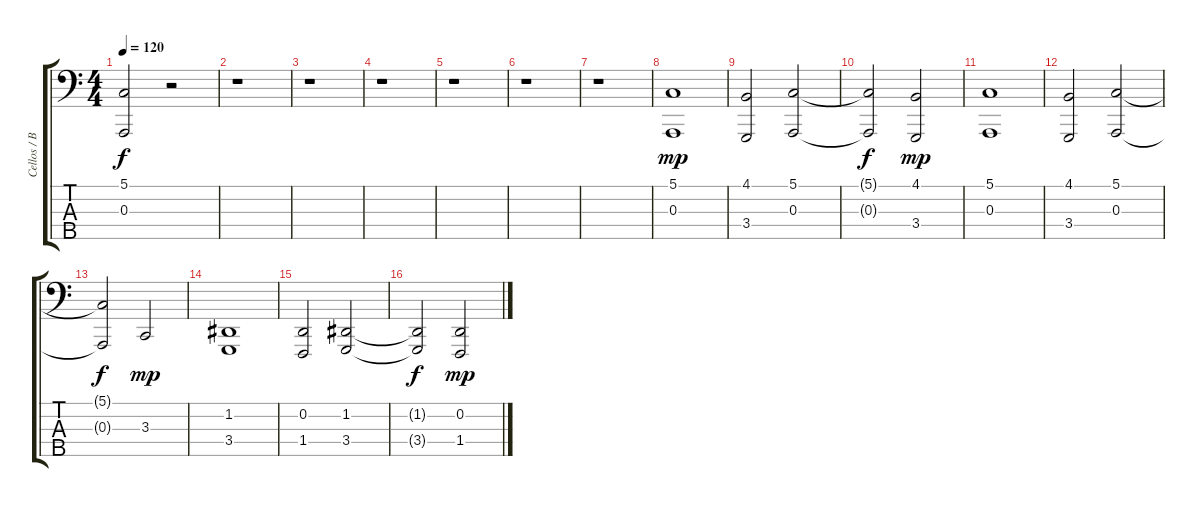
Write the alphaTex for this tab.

\track ("Cellos / Basses" "Cellos / B") {instrument stringensemble1}
\staff {score tabs}
\tuning (G2 D2 A1 E1 B0) {hide}
\ts (4 4)
\tempo 120
\clef f4
\ks c
(5.1{t} 0.3{t}).2{dy f} r.2 |
r.1 |
r.1 |
r.1 |
r.1 |
r.1 |
r.1 |
(5.1 0.3).1{dy mp} |
(4.1 3.4).2 (5.1 0.3).2 |
(5.1{t} 0.3{t}).2{dy f} (4.1 3.4).2{dy mp} |
(5.1 0.3).1 |
(4.1 3.4).2 (5.1 0.3).2 |
(5.1{t} 0.3{t}).2{dy f} 3.3.2{dy mp} |
(1.2 3.4).1 |
(0.2 1.4).2 (1.2 3.4).2 |
(1.2{t} 3.4{t}).2{dy f} (0.2 1.4).2{dy mp}
